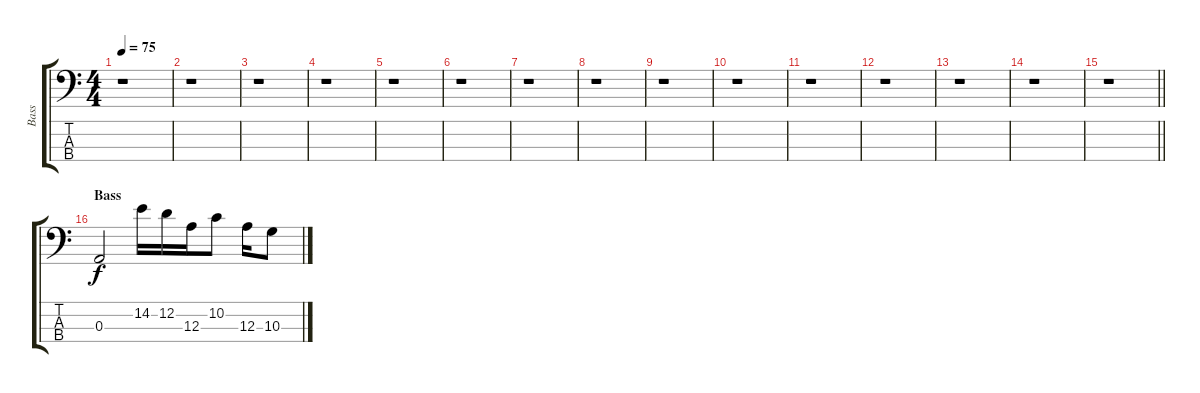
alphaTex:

\track ("Bass" "Bass") {instrument electricbassfinger}
\staff {score tabs}
\tuning (G2 D2 A1 E1) {hide}
\ts (4 4)
\tempo 75
\clef f4
\ks c
r.1{dy f} |
r.1 |
r.1 |
r.1 |
r.1 |
r.1 |
r.1 |
r.1 |
r.1 |
r.1 |
r.1 |
r.1 |
r.1 |
r.1 |
\barLineRight lightlight
r.1 |
\section ("" "Bass")
0.3.2 14.2.16 12.2.16 12.3.16 10.2.8 12.3.16 10.3.8
